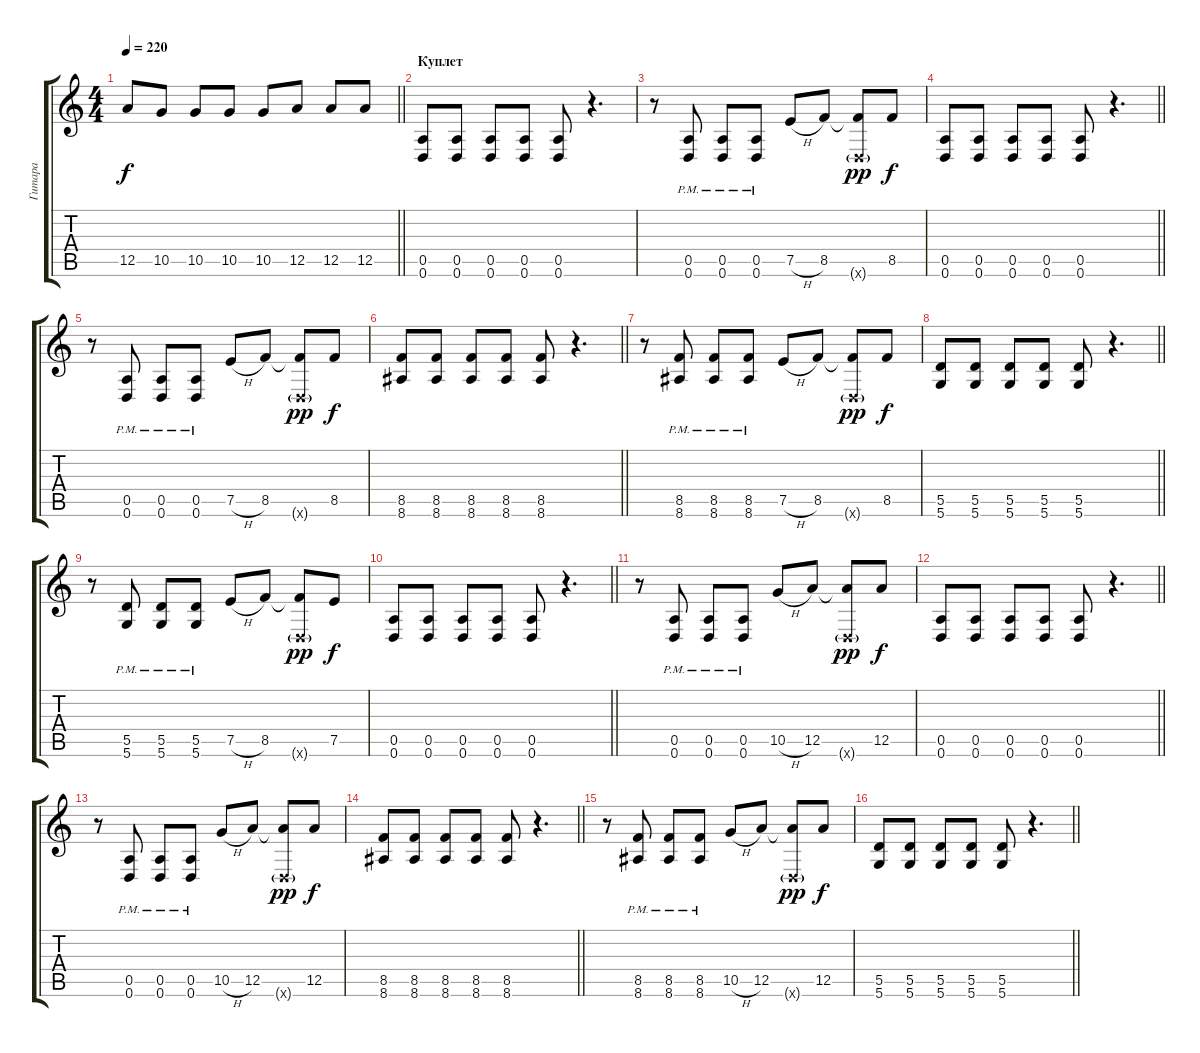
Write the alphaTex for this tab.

\track ("Гитара" "Гитара") {instrument distortionguitar}
\staff {score tabs}
\tuning (E4 B3 G3 D3 A2 D2) {hide}
\ts (4 4)
\tempo 220
\clef g2
\barLineRight lightlight
\ks c
12.5.8{dy f} 10.5.8 10.5.8 10.5.8 10.5.8 12.5.8 12.5.8 12.5.8 |
\section ("" "Куплет")
(0.5 0.6).8 (0.5 0.6).8 (0.5 0.6).8 (0.5 0.6).8 (0.5 0.6).8 r.4{d} |
r.8 (0.5{pm} 0.6{pm}).8 (0.5{pm} 0.6{pm}).8 (0.5{pm} 0.6{pm}).8 7.5{h}.8 8.5.8 (8.5{t} 0.6{g x}).8{dy pp} 8.5.8{dy f} |
\barLineRight lightlight
(0.5 0.6).8 (0.5 0.6).8 (0.5 0.6).8 (0.5 0.6).8 (0.5 0.6).8 r.4{d} |
r.8 (0.5{pm} 0.6{pm}).8 (0.5{pm} 0.6{pm}).8 (0.5{pm} 0.6{pm}).8 7.5{h}.8 8.5.8 (8.5{t} 0.6{g x}).8{dy pp} 8.5.8{dy f} |
\barLineRight lightlight
(8.5 8.6).8 (8.5 8.6).8 (8.5 8.6).8 (8.5 8.6).8 (8.5 8.6).8 r.4{d} |
r.8 (8.5{pm} 8.6{pm}).8 (8.5{pm} 8.6{pm}).8 (8.5{pm} 8.6{pm}).8 7.5{h}.8 8.5.8 (8.5{t} 0.6{g x}).8{dy pp} 8.5.8{dy f} |
\barLineRight lightlight
(5.5 5.6).8 (5.5 5.6).8 (5.5 5.6).8 (5.5 5.6).8 (5.5 5.6).8 r.4{d} |
r.8 (5.5{pm} 5.6{pm}).8 (5.5{pm} 5.6{pm}).8 (5.5{pm} 5.6{pm}).8 7.5{h}.8 8.5.8 (8.5{t} 0.6{g x}).8{dy pp} 7.5.8{dy f} |
\barLineRight lightlight
(0.5 0.6).8 (0.5 0.6).8 (0.5 0.6).8 (0.5 0.6).8 (0.5 0.6).8 r.4{d} |
r.8 (0.5{pm} 0.6{pm}).8 (0.5{pm} 0.6{pm}).8 (0.5{pm} 0.6{pm}).8 10.5{h}.8 12.5.8 (12.5{t} 0.6{g x}).8{dy pp} 12.5.8{dy f} |
\barLineRight lightlight
(0.5 0.6).8 (0.5 0.6).8 (0.5 0.6).8 (0.5 0.6).8 (0.5 0.6).8 r.4{d} |
r.8 (0.5{pm} 0.6{pm}).8 (0.5{pm} 0.6{pm}).8 (0.5{pm} 0.6{pm}).8 10.5{h}.8 12.5.8 (12.5{t} 0.6{g x}).8{dy pp} 12.5.8{dy f} |
\barLineRight lightlight
(8.5 8.6).8 (8.5 8.6).8 (8.5 8.6).8 (8.5 8.6).8 (8.5 8.6).8 r.4{d} |
r.8 (8.5{pm} 8.6{pm}).8 (8.5{pm} 8.6{pm}).8 (8.5{pm} 8.6{pm}).8 10.5{h}.8 12.5.8 (12.5{t} 0.6{g x}).8{dy pp} 12.5.8{dy f} |
\barLineRight lightlight
(5.5 5.6).8 (5.5 5.6).8 (5.5 5.6).8 (5.5 5.6).8 (5.5 5.6).8 r.4{d}
